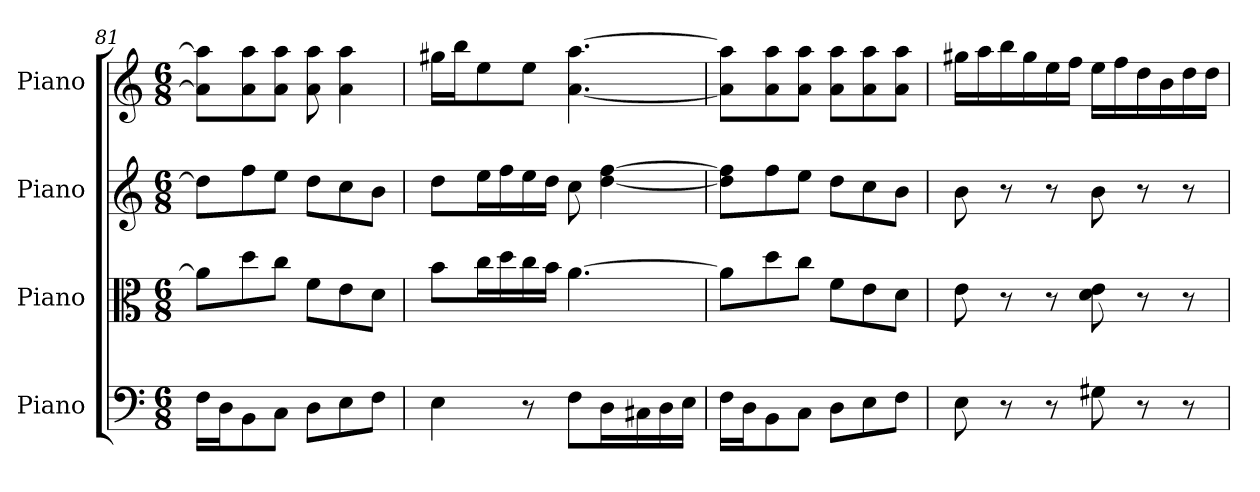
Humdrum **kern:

**kern	**kern	**kern	**kern
*part4	*part3	*part2	*part1
*staff4	*staff3	*staff2	*staff1
*I"Piano	*I"Piano	*I"Piano	*I"Piano
*I'Pno	*I'Pno	*I'Pno	*I'Pno
*clefF4	*clefC3	*clefG2	*clefG2
*k[]	*k[]	*k[]	*k[]
*M6/8	*M6/8	*M6/8	*M6/8
=81	=81	=81	=81
16F\LL	8a\L]	8dd\L]	8a\] 8aa\]L
16D\J	.	.	.
8BB\	8dd\	8ff\	8a\ 8aa\
8C\J	8cc\J	8ee\J	8a\ 8aa\J
8D\L	8f\L	8dd\L	8a\ 8aa\
8E\	8e\	8cc\	4a\ 4aa\
8F\J	8d\J	8b\J	.
=82	=82	=82	=82
4E\	8b\L	8dd\L	16gg#X\LL
.	.	.	16bb\J
.	16cc\L	16ee\L	8ee\
.	16dd\	16ff\	.
8r	16cc\	16ee\	8ee\J
.	16b\JJ	16dd\JJ	.
8F\L	[4.a\	8cc\	[4.a\ [4.aa\
16D\L	.	[4dd\ [4ff\	.
16C#X\	.	.	.
16D\	.	.	.
16E\JJ	.	.	.
=83	=83	=83	=83
16F\LL	8a\L]	8dd\] 8ff\]L	8a\] 8aa\]L
16D\J	.	.	.
8BB\	8dd\	8ff\	8a\ 8aa\
8C\J	8cc\J	8ee\J	8a\ 8aa\J
8D\L	8f\L	8dd\L	8a\ 8aa\L
8E\	8e\	8cc\	8a\ 8aa\
8F\J	8d\J	8b\J	8a\ 8aa\J
=84	=84	=84	=84
8E\	8e\	8b\	16gg#X\LL
.	.	.	16aa\
8r	8r	8r	16bb\
.	.	.	16gg#\
8r	8r	8r	16ee\
.	.	.	16ff\JJ
8G#X\	8d\ 8e\	8b\	16ee\LL
.	.	.	16ff\
8r	8r	8r	16dd\
.	.	.	16b\
8r	8r	8r	16dd\
.	.	.	16dd\JJ
=	=	=	=
*-	*-	*-	*-
